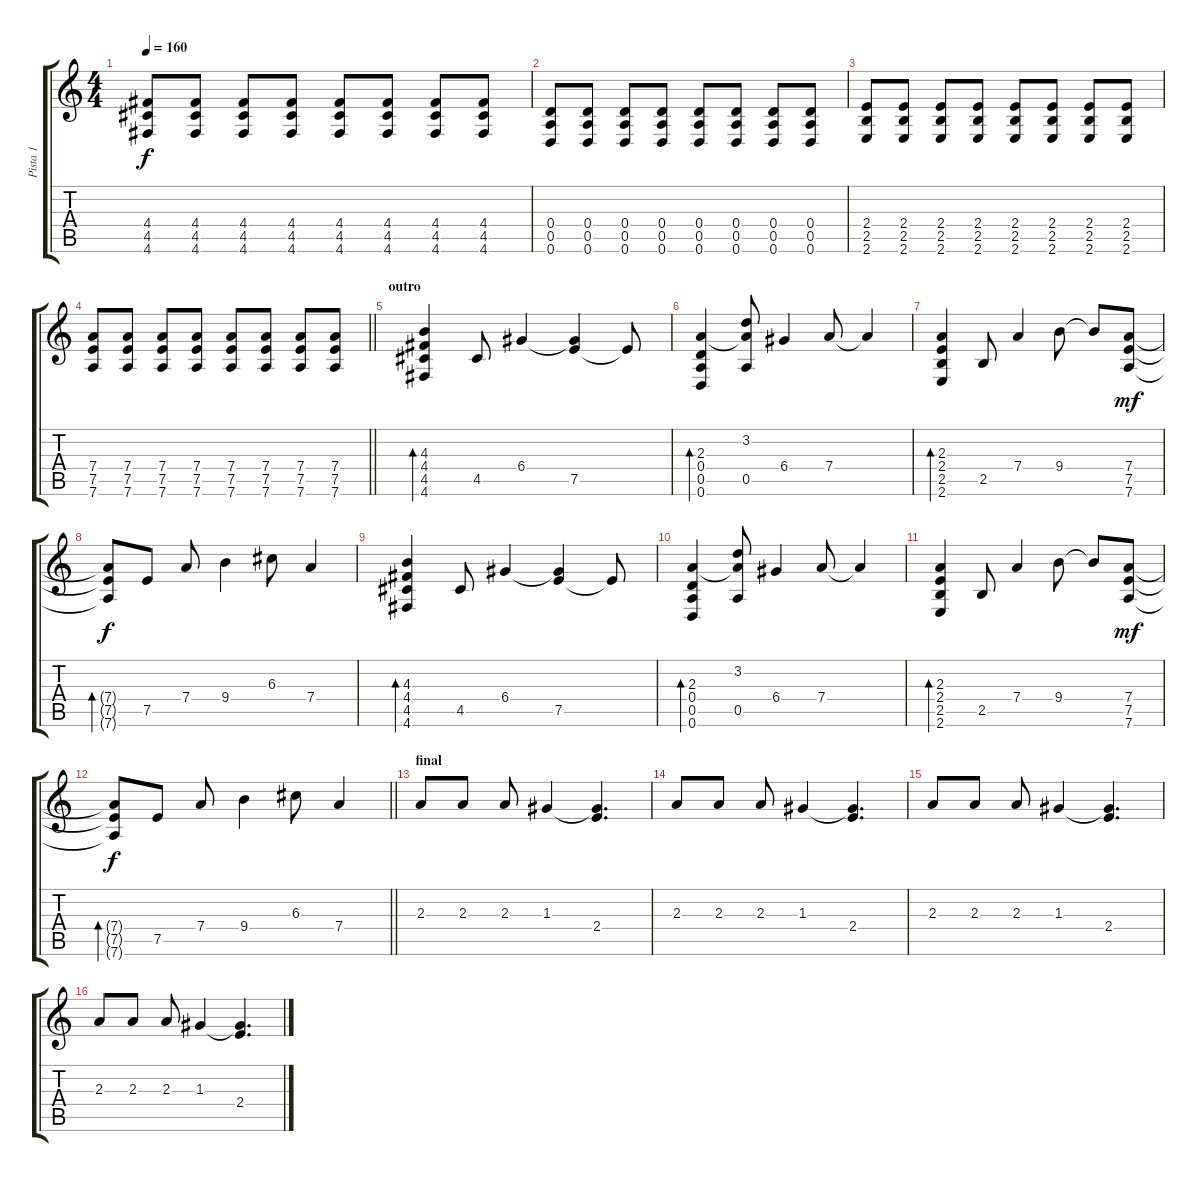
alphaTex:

\track ("Pista 1" "Pista 1") {instrument distortionguitar}
\staff {score tabs}
\tuning (E4 B3 G3 D3 A2 D2) {hide}
\ts (4 4)
\tempo 160
\clef g2
\ks c
(4.4 4.5 4.6).8{dy f} (4.4 4.5 4.6).8 (4.4 4.5 4.6).8 (4.4 4.5 4.6).8 (4.4 4.5 4.6).8 (4.4 4.5 4.6).8 (4.4 4.5 4.6).8 (4.4 4.5 4.6).8 |
(0.4 0.5 0.6).8 (0.4 0.5 0.6).8 (0.4 0.5 0.6).8 (0.4 0.5 0.6).8 (0.4 0.5 0.6).8 (0.4 0.5 0.6).8 (0.4 0.5 0.6).8 (0.4 0.5 0.6).8 |
(2.4 2.5 2.6).8 (2.4 2.5 2.6).8 (2.4 2.5 2.6).8 (2.4 2.5 2.6).8 (2.4 2.5 2.6).8 (2.4 2.5 2.6).8 (2.4 2.5 2.6).8 (2.4 2.5 2.6).8 |
\barLineRight lightlight
(7.4 7.5 7.6).8 (7.4 7.5 7.6).8 (7.4 7.5 7.6).8 (7.4 7.5 7.6).8 (7.4 7.5 7.6).8 (7.4 7.5 7.6).8 (7.4 7.5 7.6).8 (7.4 7.5 7.6).8 |
\section ("" "outro")
(4.3 4.4 4.5 4.6).4{bd 120} 4.5.8 6.4.4 (6.4{t} 7.5).4 7.5{t}.8 |
(2.3 0.4 0.5 0.6).4{bd 120} (3.2 2.3{t} 0.5).8 6.4.4 7.4.8 7.4{t}.4 |
(2.3 2.4 2.5 2.6).4{bd 120} 2.5.8 7.4.4 9.4.8 9.4{t}.8 (7.4 7.5 7.6).8{dy mf} |
(7.4{t} 7.5{t} 7.6{t}).8{bd 120 dy f} 7.5.8 7.4.8 9.4.4 6.3.8 7.4.4 |
(4.3 4.4 4.5 4.6).4{bd 120} 4.5.8 6.4.4 (6.4{t} 7.5).4 7.5{t}.8 |
(2.3 0.4 0.5 0.6).4{bd 120} (3.2 2.3{t} 0.5).8 6.4.4 7.4.8 7.4{t}.4 |
(2.3 2.4 2.5 2.6).4{bd 120} 2.5.8 7.4.4 9.4.8 9.4{t}.8 (7.4 7.5 7.6).8{dy mf} |
\barLineRight lightlight
(7.4{t} 7.5{t} 7.6{t}).8{bd 120 dy f} 7.5.8 7.4.8 9.4.4 6.3.8 7.4.4 |
\section ("" "final")
2.3.8 2.3.8 2.3.8 1.3.4 (1.3{t} 2.4).4{d} |
2.3.8 2.3.8 2.3.8 1.3.4 (1.3{t} 2.4).4{d} |
2.3.8 2.3.8 2.3.8 1.3.4 (1.3{t} 2.4).4{d} |
2.3.8 2.3.8 2.3.8 1.3.4 (1.3{t} 2.4).4{d}
